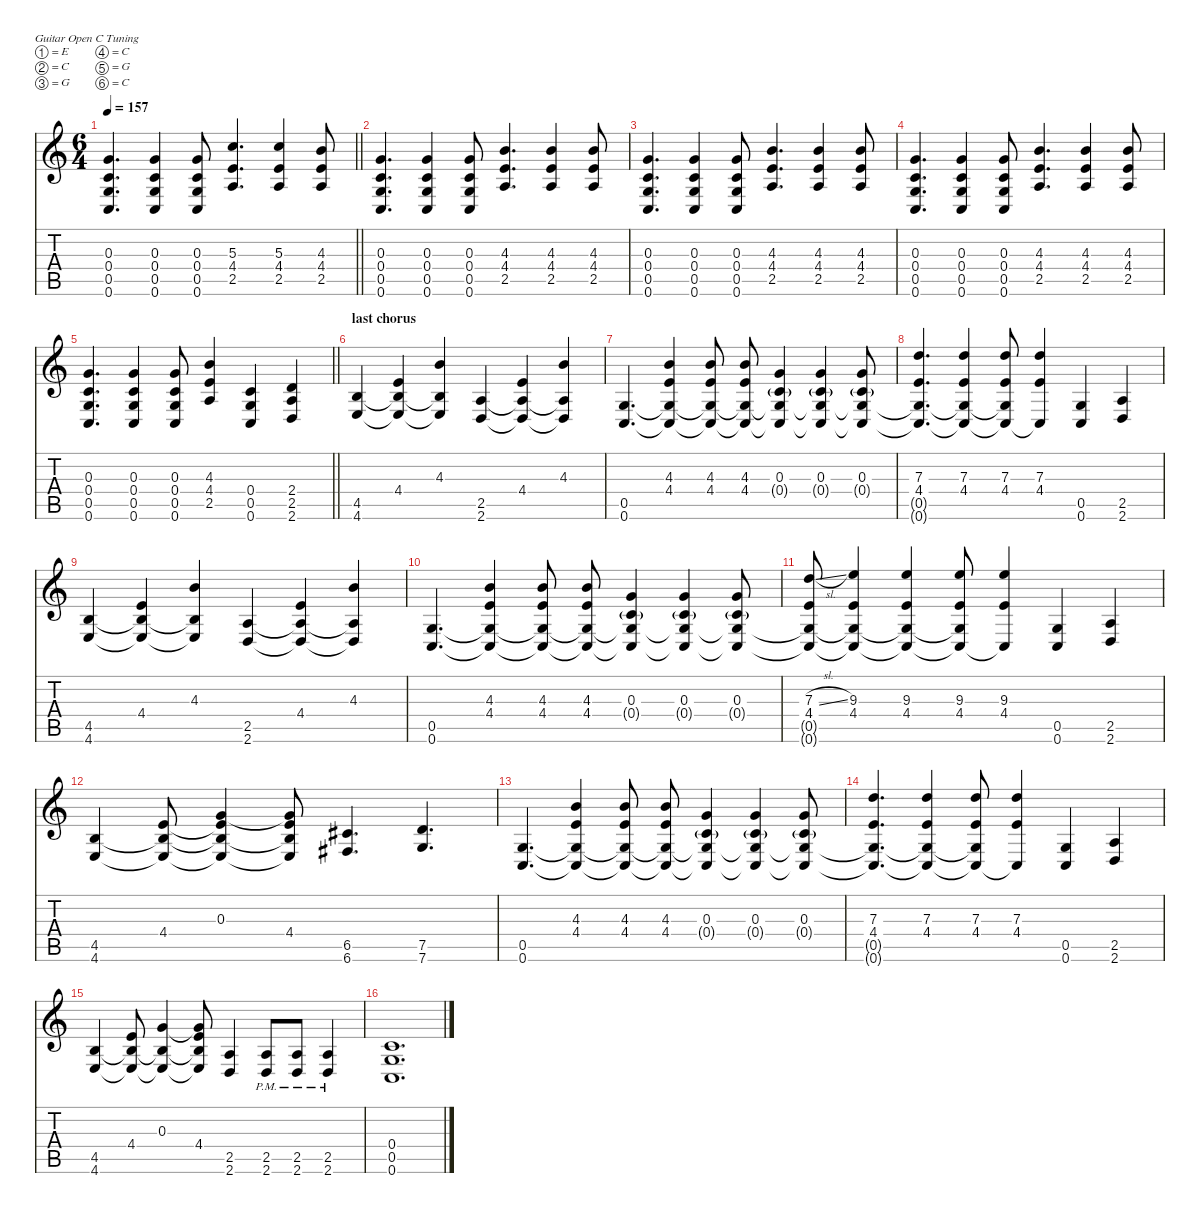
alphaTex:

\defaultSystemsLayout 4
\hideDynamics
\bracketExtendMode nobrackets
\singleTrackTrackNamePolicy hidden
\multiTrackTrackNamePolicy hidden
\firstSystemTrackNameMode fullname
\firstSystemTrackNameOrientation horizontal
\otherSystemsTrackNameOrientation horizontal
\track ("Rythm" "dist.guit.") {defaultSystemsLayout 4 mute instrument distortionguitar}
\staff {score tabs}
\tuning (E4 C4 G3 C3 G2 C2)
\ts (6 4)
\tempo 157
\clef g2
\barLineRight lightlight
\ks c
(0.3 0.4 0.5 0.6).4{d dy f beam Up} (0.3 0.4 0.5 0.6).4{beam Up} (0.3 0.4 0.5 0.6).8{beam Up} (5.3 4.4 2.5).4{d beam Up} (5.3 4.4 2.5).4{beam Up} (4.3 4.4 2.5).8{beam Up} |
(0.3 0.4 0.5 0.6).4{d beam Up} (0.3 0.4 0.5 0.6).4{beam Up} (0.3 0.4 0.5 0.6).8{beam Up} (4.3 4.4 2.5).4{d beam Up} (4.3 4.4 2.5).4{beam Up} (4.3 4.4 2.5).8{beam Up} |
(0.3 0.4 0.5 0.6).4{d beam Up} (0.3 0.4 0.5 0.6).4{beam Up} (0.3 0.4 0.5 0.6).8{beam Up} (4.3 4.4 2.5).4{d beam Up} (4.3 4.4 2.5).4{beam Up} (4.3 4.4 2.5).8{beam Up} |
(0.3 0.4 0.5 0.6).4{d beam Up} (0.3 0.4 0.5 0.6).4{beam Up} (0.3 0.4 0.5 0.6).8{beam Up} (4.3 4.4 2.5).4{d beam Up} (4.3 4.4 2.5).4{beam Up} (4.3 4.4 2.5).8{beam Up} |
\barLineRight lightlight
(0.3 0.4 0.5 0.6).4{d beam Up} (0.3 0.4 0.5 0.6).4{beam Up} (0.3 0.4 0.5 0.6).8{beam Up} (4.3 4.4 2.5).4{beam Up} (0.4 0.5 0.6).4{beam Up} (2.4 2.5 2.6).4{beam Up} |
\section ("" "last chorus")
(4.5 4.6).4{beam Up} (4.4 4.5{t} 4.6{t}).4{beam Up} (4.3 4.5{t} 4.6{t}).4{beam Up} (2.5 2.6).4{beam Up} (4.4 2.5{t} 2.6{t}).4{beam Up} (4.3 2.5{t} 2.6{t}).4{beam Up} |
(0.5 0.6).4{d beam Up} (4.3 4.4 0.5{t} 0.6{t}).4{beam Up} (4.3 4.4 0.5{t} 0.6{t}).8{beam Up} (4.3 4.4 0.5{t} 0.6{t}).8{beam Up} (0.3 0.4{g} 0.5{t} 0.6{t}).4{beam Up} (0.3 0.4{g} 0.5{t} 0.6{t}).4{beam Up} (0.3 0.4{g} 0.5{t} 0.6{t}).8{beam Up} |
(7.3 4.4 0.5{t} 0.6{t}).4{d beam Up} (7.3 4.4 0.5{t} 0.6{t}).4{beam Up} (7.3 4.4 0.5{t} 0.6{t}).8{beam Up} (7.3 4.4 0.6{t}).4{beam Up} (0.5 0.6).4{beam Up} (2.5 2.6).4{beam Up} |
(4.5 4.6).4{beam Up} (4.4 4.5{t} 4.6{t}).4{beam Up} (4.3 4.5{t} 4.6{t}).4{beam Up} (2.5 2.6).4{beam Up} (4.4 2.5{t} 2.6{t}).4{beam Up} (4.3 2.5{t} 2.6{t}).4{beam Up} |
(0.5 0.6).4{d beam Up} (4.3 4.4 0.5{t} 0.6{t}).4{beam Up} (4.3 4.4 0.5{t} 0.6{t}).8{beam Up} (4.3 4.4 0.5{t} 0.6{t}).8{beam Up} (0.3 0.4{g} 0.5{t} 0.6{t}).4{beam Up} (0.3 0.4{g} 0.5{t} 0.6{t}).4{beam Up} (0.3 0.4{g} 0.5{t} 0.6{t}).8{beam Up} |
(7.3{sl} 4.4 0.5{t} 0.6{t}).8{beam Up} (9.3 4.4 0.5{t} 0.6{t}).4{beam Up} (9.3 4.4 0.5{t} 0.6{t}).4{beam Up} (9.3 4.4 0.5{t} 0.6{t}).8{beam Up} (9.3 4.4 0.6{t}).4{beam Up} (0.5 0.6).4{beam Up} (2.5 2.6).4{beam Up} |
(4.5 4.6).4{beam Up} (4.4 4.5{t} 4.6{t}).8{beam Up} (0.3 4.4{t} 4.5{t} 4.6{t}).4{beam Up} (0.3{t} 4.4 4.5{t} 4.6{t}).8{beam Up} (6.5{acc #} 6.6{acc #}).4{d beam Up} (7.5 7.6).4{d beam Up} |
(0.5 0.6).4{d beam Up} (4.3 4.4 0.5{t} 0.6{t}).4{beam Up} (4.3 4.4 0.5{t} 0.6{t}).8{beam Up} (4.3 4.4 0.5{t} 0.6{t}).8{beam Up} (0.3 0.4{g} 0.5{t} 0.6{t}).4{beam Up} (0.3 0.4{g} 0.5{t} 0.6{t}).4{beam Up} (0.3 0.4{g} 0.5{t} 0.6{t}).8{beam Up} |
(7.3 4.4 0.5{t} 0.6{t}).4{d beam Up} (7.3 4.4 0.5{t} 0.6{t}).4{beam Up} (7.3 4.4 0.5{t} 0.6{t}).8{beam Up} (7.3 4.4 0.6{t}).4{beam Up} (0.5 0.6).4{beam Up} (2.5 2.6).4{beam Up} |
(4.5 4.6).4{beam Up} (4.4 4.5{t} 4.6{t}).8{beam Up} (0.3 4.5{t} 4.6{t}).4{beam Up} (0.3{t} 4.4 4.5{t} 4.6{t}).8{beam Up} (2.5 2.6).4{beam Up} (2.5{pm} 2.6{pm}).8{beam Up} (2.5{pm} 2.6{pm}).8{beam Up} (2.5{pm} 2.6{pm}).4{beam Up} |
(0.4 0.5 0.6).1{d beam Up}
